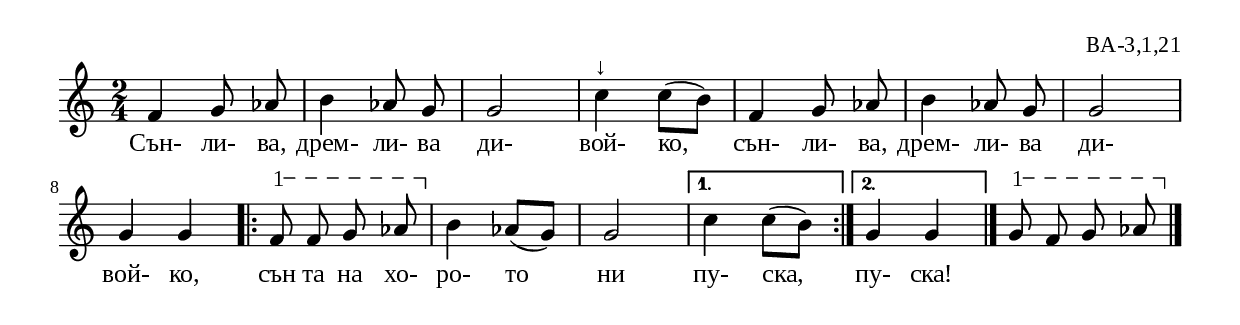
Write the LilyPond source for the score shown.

%{
BA_3_1_21
%}

\include "td-preamble.ly"

\score {
\relative c'' {
%% \tempo 4 = 152
  \time 2/4
f,4 g8\noBeam aes8 | b4 aes8\noBeam g | g2 | c4^"↓" c8( b) | f4 g8\noBeam aes8 | b4 aes8\noBeam g | g2 | g4 g  
%% \bar "|:"
\repeat volta 2 { 
\varA  
f8\noBeam\startTextSpan f g8\noBeam aes\stopTextSpan | 
b4 aes8( g) | g2 }
\alternative { { c4 c8( b) } 
% \bar ":|"
{ g4 g } }
 \bar "|."
\varA  
g8\noBeam\startTextSpan f g8\noBeam aes\stopTextSpan  
\bar "|."
}
\addlyrics { Сън- ли- ва, дрем- ли- ва ди- вой- ко, сън- ли- ва, 
дрем- ли- ва ди- вой- ко, сън та на хо- ро- то ни пу- ска, пу- ска! }
%
\layout {
  indent = #0
  line-width = 190\mm
  ragged-right=##f
}
%
\midi { 
	\context {
		\Score
		tempoWholesPerMinute = #(ly:make-moment 152 4)
		}
	}
}
%
\header{
  opus = "ВА-3,1,21"
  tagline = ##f
}


